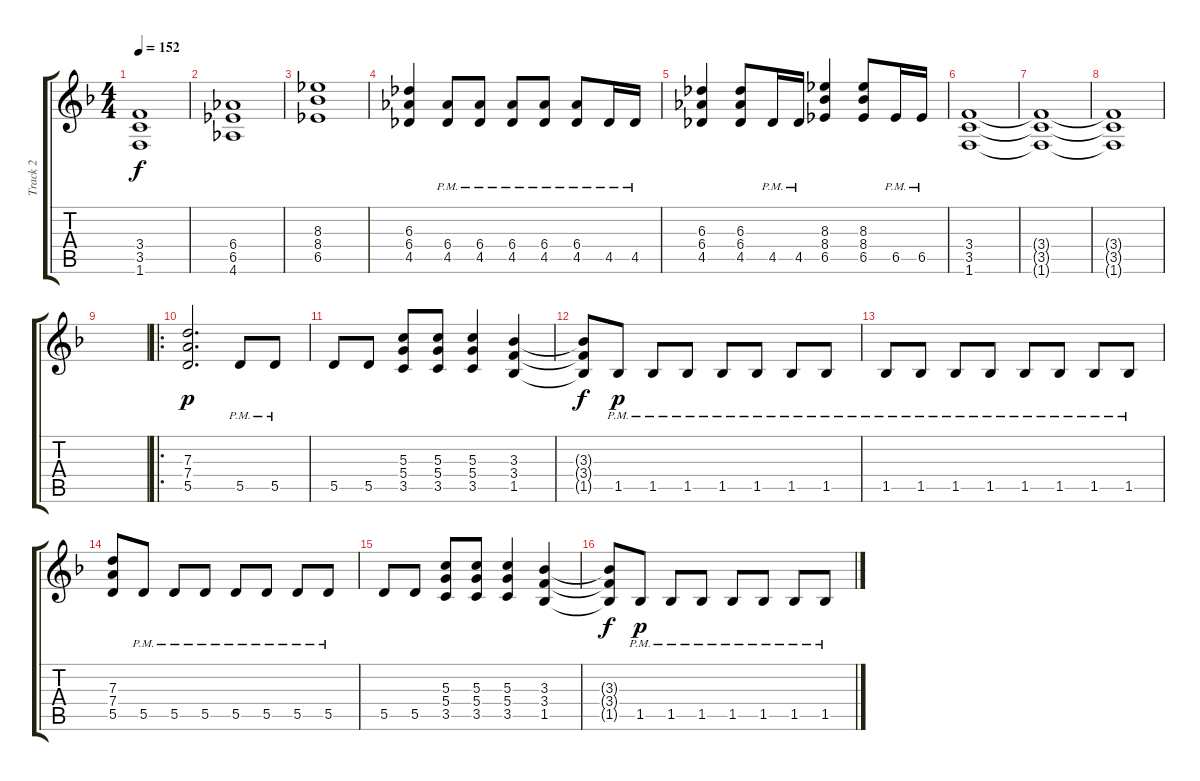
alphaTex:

\track ("Track 2" "Track 2") {instrument distortionguitar}
\staff {score tabs}
\tuning (E4 B3 G3 D3 A2 E2) {hide}
\ts (4 4)
\tempo 152
\clef g2
\ks f
(3.4{t} 3.5{t} 1.6{t}).1{dy f} |
(6.4 6.5 4.6).1 |
(8.3 8.4 6.5).1 |
(6.3 6.4 4.5).4 (6.4{pm} 4.5{pm}).8 (6.4{pm} 4.5{pm}).8 (6.4{pm} 4.5{pm}).8 (6.4{pm} 4.5{pm}).8 (6.4{pm} 4.5{pm}).8 4.5{pm}.16 4.5{pm}.16 |
(6.3 6.4 4.5).4 (6.3 6.4 4.5).8 4.5{pm}.16 4.5{pm}.16 (8.3 8.4 6.5).4 (8.3 8.4 6.5).8 6.5{pm}.16 6.5{pm}.16 |
(3.4 3.5 1.6).1 |
(3.4{t} 3.5{t} 1.6{t}).1 |
(3.4{t} 3.5{t} 1.6{t}).1 |
|
\ro
(7.3 7.4 5.5).2{d dy p} 5.5{pm}.8 5.5{pm}.8 |
5.5.8 5.5.8 (5.3 5.4 3.5).8 (5.3 5.4 3.5).8 (5.3 5.4 3.5).4 (3.3 3.4 1.5).4 |
(3.3{t} 3.4{t} 1.5{t}).8{dy f} 1.5{pm}.8{dy p} 1.5{pm}.8 1.5{pm}.8 1.5{pm}.8 1.5{pm}.8 1.5{pm}.8 1.5{pm}.8 |
1.5{pm}.8 1.5{pm}.8 1.5{pm}.8 1.5{pm}.8 1.5{pm}.8 1.5{pm}.8 1.5{pm}.8 1.5{pm}.8 |
(7.3 7.4 5.5).8 5.5{pm}.8 5.5{pm}.8 5.5{pm}.8 5.5{pm}.8 5.5{pm}.8 5.5{pm}.8 5.5{pm}.8 |
5.5.8 5.5.8 (5.3 5.4 3.5).8 (5.3 5.4 3.5).8 (5.3 5.4 3.5).4 (3.3 3.4 1.5).4 |
(3.3{t} 3.4{t} 1.5{t}).8{dy f} 1.5{pm}.8{dy p} 1.5{pm}.8 1.5{pm}.8 1.5{pm}.8 1.5{pm}.8 1.5{pm}.8 1.5{pm}.8
